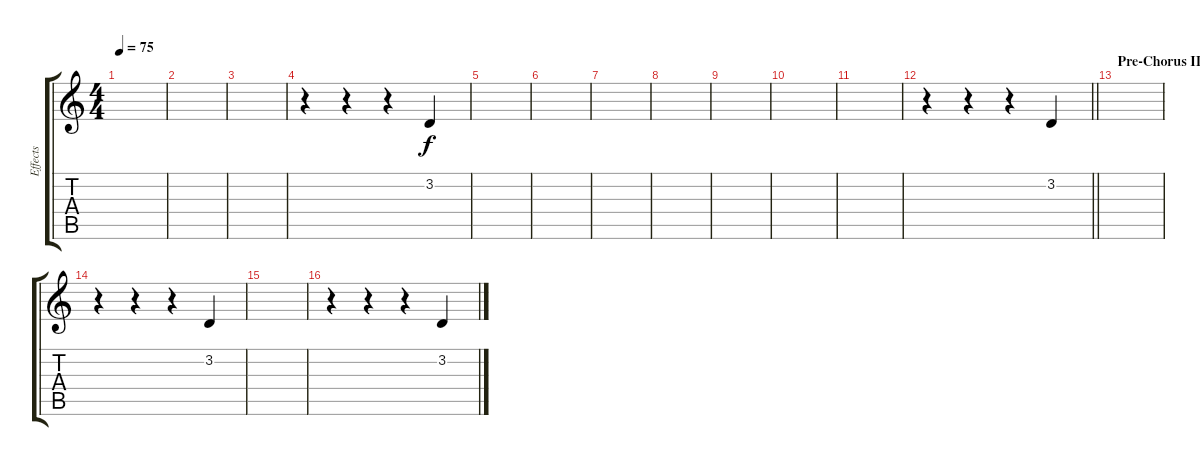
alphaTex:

\track ("Effects" "Effects") {instrument reversecymbal}
\staff {score tabs}
\tuning (E4 B3 G3 D3 A2 E2) {hide}
\ts (4 4)
\tempo 75
\clef g2
\ks c
|
|
|
r.4 r.4 r.4 3.2.4{dy f instrument reversecymbal} |
|
|
|
|
|
|
|
\barLineRight lightlight
r.4 r.4 r.4 3.2.4 |
\section ("" "Pre-Chorus III")
|
r.4 r.4 r.4 3.2.4 |
|
r.4 r.4 r.4 3.2.4
